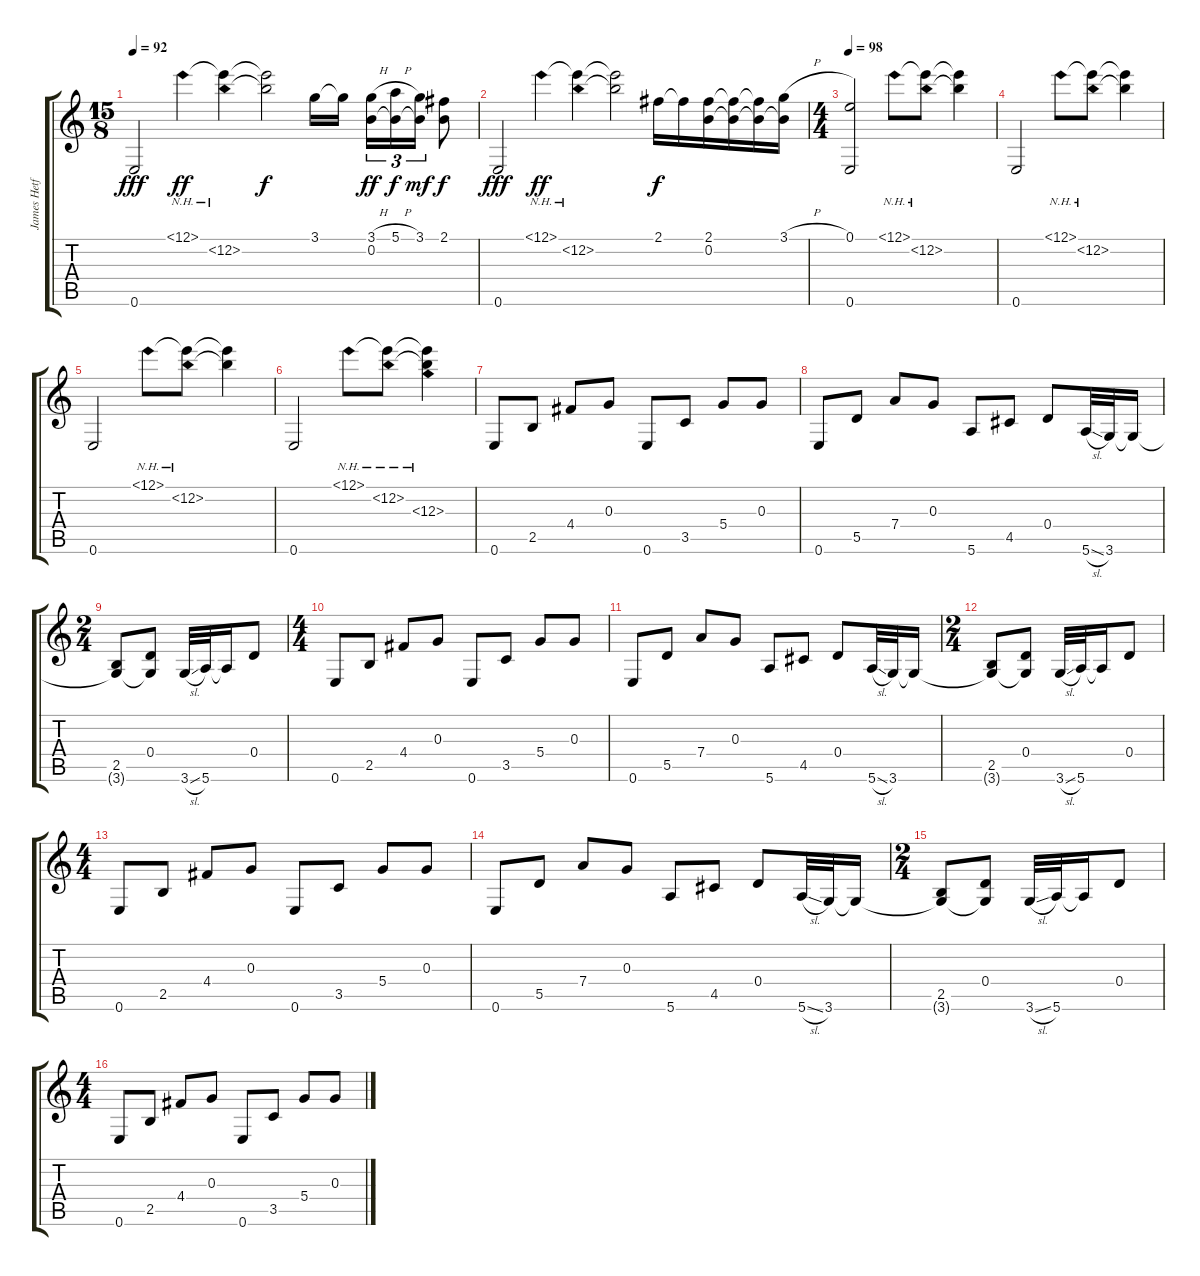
\track ("James Hetfield" "James Hetf") {instrument electricguitarclean}
\staff {score tabs}
\tuning (E4 B3 G3 D3 A2 E2) {hide}
\ts (15 8)
\tempo 92
\clef g2
\ks c
0.6.2{dy fff instrument electricguitarclean} 12.1{nh}.4{dy ff} (12.1{t} 12.2{nh}).4 (12.1{t} 12.2{t}).2{dy f} 3.1.16 3.1{t}.16{beam splitsecondary} (3.1{h} 0.2).16{tu (3 2) dy ff} (5.1{h} 0.2{t}).16{tu (3 2) dy f} (3.1 0.2{t}).16{tu (3 2) dy mf} (2.1 0.2{t}).8{dy f} |
0.6.2{dy fff} 12.1{nh}.4{dy ff} (12.1{t} 12.2{nh}).4 (12.1{t} 12.2{t}).2 2.1.16{dy f} 2.1{t}.16 (2.1 0.2).16 (2.1{t} 0.2{t}).16 (2.1{t} 0.2{t}).16 (3.1{h} 0.2{t}).16 |
\ts (4 4)
\tempo 98
(0.1 0.6).2 12.1{nh}.8 (12.1{t} 12.2{nh}).8 (12.1{t} 12.2{t}).4 |
0.6.2 12.1{nh}.8 (12.1{t} 12.2{nh}).8 (12.1{t} 12.2{t}).4 |
0.6.2 12.1{nh}.8 (12.1{t} 12.2{nh}).8 (12.1{t} 12.2{t}).4 |
0.6.2 12.1{nh}.8 (12.1{t} 12.2{nh}).8 (12.1{t} 12.2{t} 12.3{nh}).4 |
0.6.8{instrument electricguitarclean} 2.5.8 4.4.8 0.3.8 0.6.8 3.5.8 5.4.8 0.3.8 |
0.6.8 5.5.8 7.4.8 0.3.8 5.6.8 4.5.8 0.4.8 5.6{sl}.32 3.6.32 3.6{t}.16 |
\ts (2 4)
(2.5 3.6{t}).8 (0.4 3.6{t}).8 3.6{sl}.32 5.6.32 5.6{t}.16 0.4.8 |
\ts (4 4)
0.6.8 2.5.8 4.4.8 0.3.8 0.6.8 3.5.8 5.4.8 0.3.8 |
0.6.8 5.5.8 7.4.8 0.3.8 5.6.8 4.5.8 0.4.8 5.6{sl}.32 3.6.32 3.6{t}.16 |
\ts (2 4)
(2.5 3.6{t}).8 (0.4 3.6{t}).8 3.6{sl}.32 5.6.32 5.6{t}.16 0.4.8 |
\ts (4 4)
0.6.8 2.5.8 4.4.8 0.3.8 0.6.8 3.5.8 5.4.8 0.3.8 |
0.6.8 5.5.8 7.4.8 0.3.8 5.6.8 4.5.8 0.4.8 5.6{sl}.32 3.6.32 3.6{t}.16 |
\ts (2 4)
(2.5 3.6{t}).8 (0.4 3.6{t}).8 3.6{sl}.32 5.6.32 5.6{t}.16 0.4.8 |
\ts (4 4)
0.6.8 2.5.8 4.4.8 0.3.8 0.6.8 3.5.8 5.4.8 0.3.8
